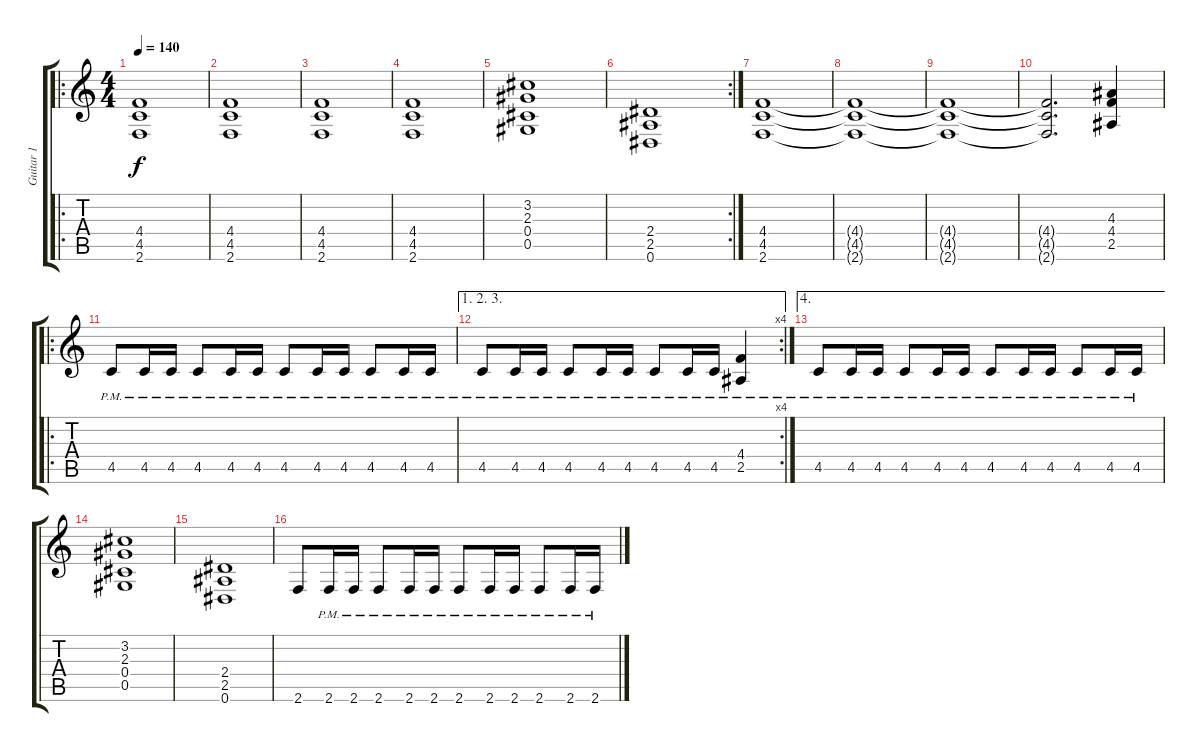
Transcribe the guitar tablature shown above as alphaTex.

\track ("Guitar 1" "Guitar 1") {instrument overdrivenguitar}
\staff {score tabs}
\tuning (Eb4 Bb3 Gb3 Db3 Ab2 Eb2) {hide}
\ro
\ts (4 4)
\tempo 140
\clef g2
\ks c
(4.4 4.5 2.6).1{dy f} |
(4.4 4.5 2.6).1 |
(4.4 4.5 2.6).1 |
(4.4 4.5 2.6).1 |
(3.2 2.3 0.4 0.5).1 |
\rc 2
(2.4 2.5 0.6).1 |
(4.4 4.5 2.6).1 |
(4.4{t} 4.5{t} 2.6{t}).1 |
(4.4{t} 4.5{t} 2.6{t}).1 |
(4.4{t} 4.5{t} 2.6{t}).2{d} (4.3 4.4 2.5).4 |
\ro
4.5{pm}.8 4.5{pm}.16 4.5{pm}.16 4.5{pm}.8 4.5{pm}.16 4.5{pm}.16 4.5{pm}.8 4.5{pm}.16 4.5{pm}.16 4.5{pm}.8 4.5{pm}.16 4.5{pm}.16 |
\ae (1 2 3)
\rc 4
4.5{pm}.8 4.5{pm}.16 4.5{pm}.16 4.5{pm}.8 4.5{pm}.16 4.5{pm}.16 4.5{pm}.8 4.5{pm}.16 4.5{pm}.16 (4.4{pm} 2.5{pm}).4 |
\ae 4
4.5{pm}.8 4.5{pm}.16 4.5{pm}.16 4.5{pm}.8 4.5{pm}.16 4.5{pm}.16 4.5{pm}.8 4.5{pm}.16 4.5{pm}.16 4.5{pm}.8 4.5{pm}.16 4.5{pm}.16 |
(3.2 2.3 0.4 0.5).1 |
(2.4 2.5 0.6).1 |
2.6.8 2.6{pm}.16 2.6{pm}.16 2.6{pm}.8 2.6{pm}.16 2.6{pm}.16 2.6{pm}.8 2.6{pm}.16 2.6{pm}.16 2.6{pm}.8 2.6{pm}.16 2.6{pm}.16
